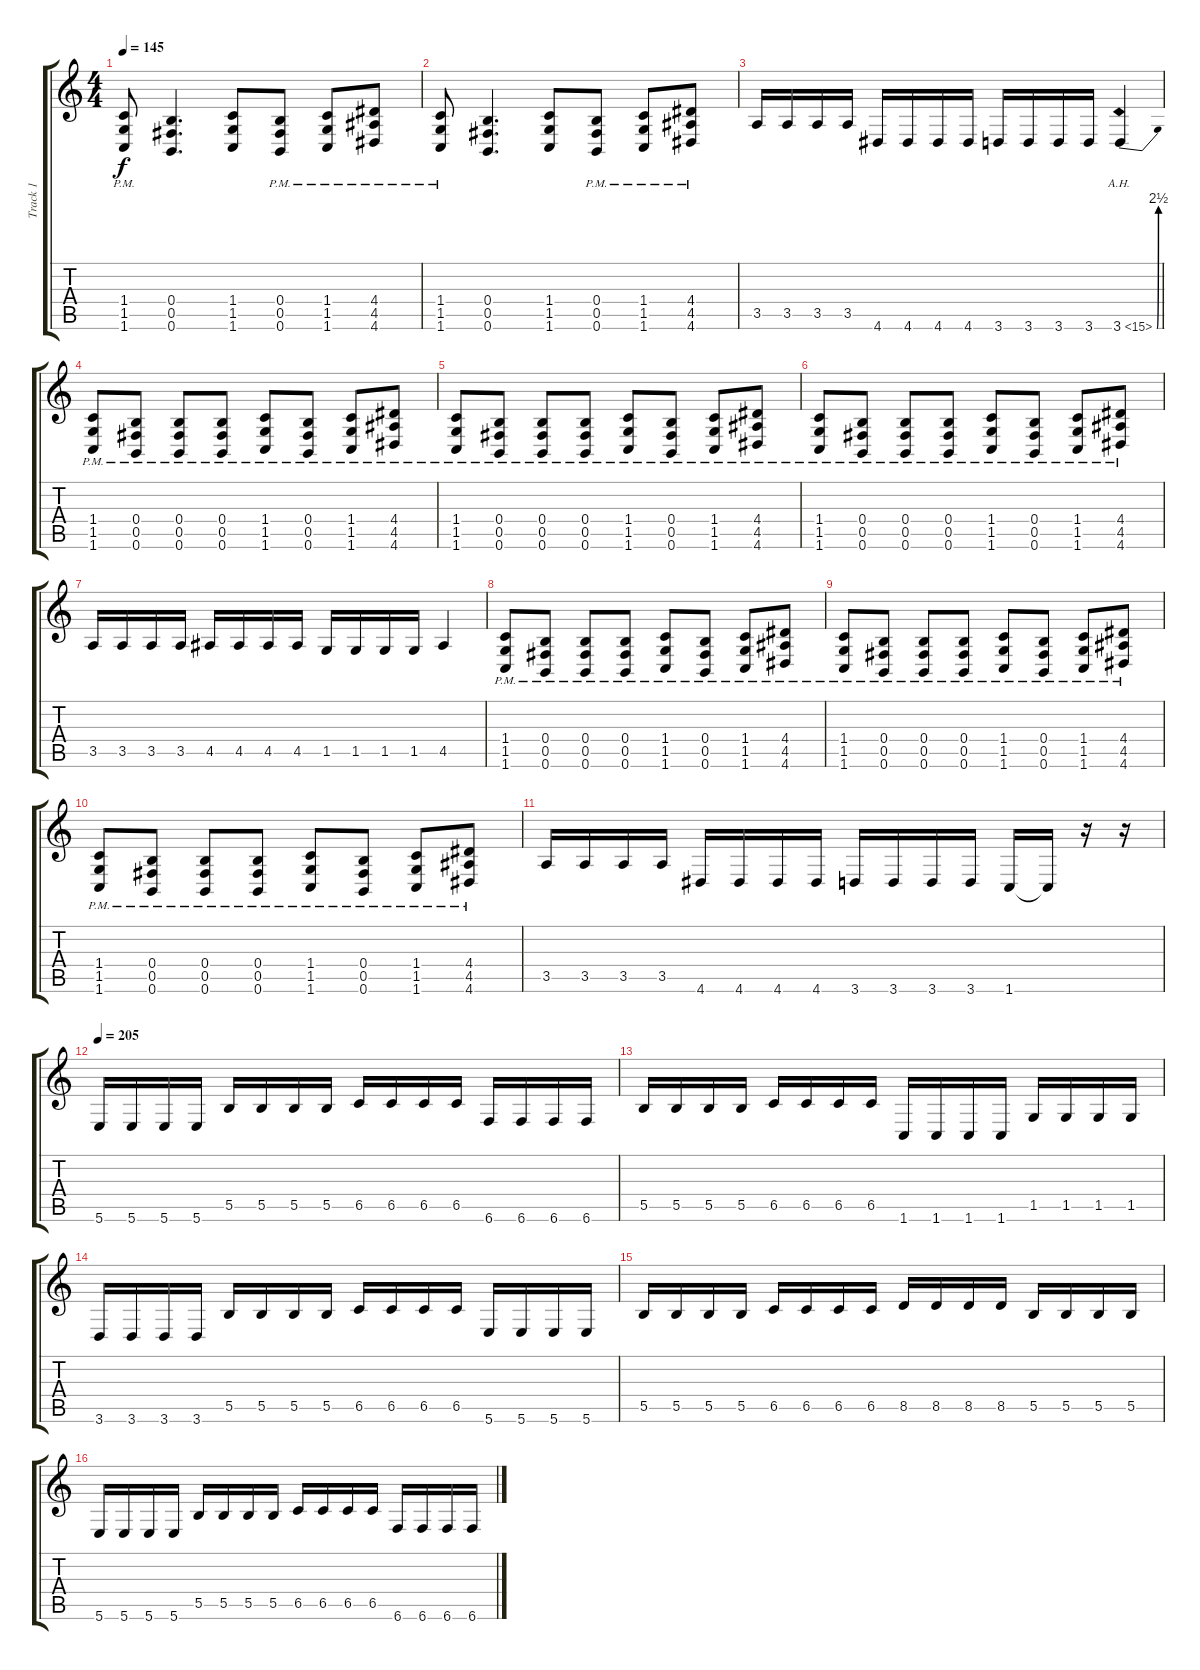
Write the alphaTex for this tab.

\track ("Track 1" "Track 1") {instrument distortionguitar}
\staff {score tabs}
\tuning (Db4 Ab3 E3 B2 Gb2 B1) {hide}
\ts (4 4)
\tempo 145
\clef g2
\ks c
(1.4{pm} 1.5{pm} 1.6{pm}).8{dy f} (0.4 0.5 0.6).4{d} (1.4 1.5 1.6).8 (0.4{pm} 0.5{pm} 0.6{pm}).8 (1.4{pm} 1.5{pm} 1.6{pm}).8 (4.4{pm} 4.5{pm} 4.6{pm}).8 |
(1.4{pm} 1.5{pm} 1.6{pm}).8 (0.4 0.5 0.6).4{d} (1.4 1.5 1.6).8 (0.4{pm} 0.5{pm} 0.6{pm}).8 (1.4{pm} 1.5{pm} 1.6{pm}).8 (4.4{pm} 4.5{pm} 4.6{pm}).8 |
3.5.16 3.5.16 3.5.16 3.5.16 4.6.16 4.6.16 4.6.16 4.6.16 3.6.16 3.6.16 3.6.16 3.6.16 3.6{be (bend 0 0 60 10) ah 12}.4 |
(1.4{pm} 1.5{pm} 1.6{pm}).8 (0.4{pm} 0.5{pm} 0.6{pm}).8 (0.4{pm} 0.5{pm} 0.6{pm}).8 (0.4{pm} 0.5{pm} 0.6{pm}).8 (1.4{pm} 1.5{pm} 1.6{pm}).8 (0.4{pm} 0.5{pm} 0.6{pm}).8 (1.4{pm} 1.5{pm} 1.6{pm}).8 (4.4{pm} 4.5{pm} 4.6{pm}).8 |
(1.4{pm} 1.5{pm} 1.6{pm}).8 (0.4{pm} 0.5{pm} 0.6{pm}).8 (0.4{pm} 0.5{pm} 0.6{pm}).8 (0.4{pm} 0.5{pm} 0.6{pm}).8 (1.4{pm} 1.5{pm} 1.6{pm}).8 (0.4{pm} 0.5{pm} 0.6{pm}).8 (1.4{pm} 1.5{pm} 1.6{pm}).8 (4.4{pm} 4.5{pm} 4.6{pm}).8 |
(1.4{pm} 1.5{pm} 1.6{pm}).8 (0.4{pm} 0.5{pm} 0.6{pm}).8 (0.4{pm} 0.5{pm} 0.6{pm}).8 (0.4{pm} 0.5{pm} 0.6{pm}).8 (1.4{pm} 1.5{pm} 1.6{pm}).8 (0.4{pm} 0.5{pm} 0.6{pm}).8 (1.4{pm} 1.5{pm} 1.6{pm}).8 (4.4{pm} 4.5{pm} 4.6{pm}).8 |
3.5.16 3.5.16 3.5.16 3.5.16 4.5.16 4.5.16 4.5.16 4.5.16 1.5.16 1.5.16 1.5.16 1.5.16 4.5.4 |
(1.4{pm} 1.5{pm} 1.6{pm}).8 (0.4{pm} 0.5{pm} 0.6{pm}).8 (0.4{pm} 0.5{pm} 0.6{pm}).8 (0.4{pm} 0.5{pm} 0.6{pm}).8 (1.4{pm} 1.5{pm} 1.6{pm}).8 (0.4{pm} 0.5{pm} 0.6{pm}).8 (1.4{pm} 1.5{pm} 1.6{pm}).8 (4.4{pm} 4.5{pm} 4.6{pm}).8 |
(1.4{pm} 1.5{pm} 1.6{pm}).8 (0.4{pm} 0.5{pm} 0.6{pm}).8 (0.4{pm} 0.5{pm} 0.6{pm}).8 (0.4{pm} 0.5{pm} 0.6{pm}).8 (1.4{pm} 1.5{pm} 1.6{pm}).8 (0.4{pm} 0.5{pm} 0.6{pm}).8 (1.4{pm} 1.5{pm} 1.6{pm}).8 (4.4{pm} 4.5{pm} 4.6{pm}).8 |
(1.4{pm} 1.5{pm} 1.6{pm}).8 (0.4{pm} 0.5{pm} 0.6{pm}).8 (0.4{pm} 0.5{pm} 0.6{pm}).8 (0.4{pm} 0.5{pm} 0.6{pm}).8 (1.4{pm} 1.5{pm} 1.6{pm}).8 (0.4{pm} 0.5{pm} 0.6{pm}).8 (1.4{pm} 1.5{pm} 1.6{pm}).8 (4.4{pm} 4.5{pm} 4.6{pm}).8 |
3.5.16 3.5.16 3.5.16 3.5.16 4.6.16 4.6.16 4.6.16 4.6.16 3.6.16 3.6.16 3.6.16 3.6.16 1.6.16 1.6{t}.16 r.16 r.16 |
\tempo 205
5.6.16 5.6.16 5.6.16 5.6.16 5.5.16 5.5.16 5.5.16 5.5.16 6.5.16 6.5.16 6.5.16 6.5.16 6.6.16 6.6.16 6.6.16 6.6.16 |
5.5.16 5.5.16 5.5.16 5.5.16 6.5.16 6.5.16 6.5.16 6.5.16 1.6.16 1.6.16 1.6.16 1.6.16 1.5.16 1.5.16 1.5.16 1.5.16 |
3.6.16 3.6.16 3.6.16 3.6.16 5.5.16 5.5.16 5.5.16 5.5.16 6.5.16 6.5.16 6.5.16 6.5.16 5.6.16 5.6.16 5.6.16 5.6.16 |
5.5.16 5.5.16 5.5.16 5.5.16 6.5.16 6.5.16 6.5.16 6.5.16 8.5.16 8.5.16 8.5.16 8.5.16 5.5.16 5.5.16 5.5.16 5.5.16 |
5.6.16 5.6.16 5.6.16 5.6.16 5.5.16 5.5.16 5.5.16 5.5.16 6.5.16 6.5.16 6.5.16 6.5.16 6.6.16 6.6.16 6.6.16 6.6.16
